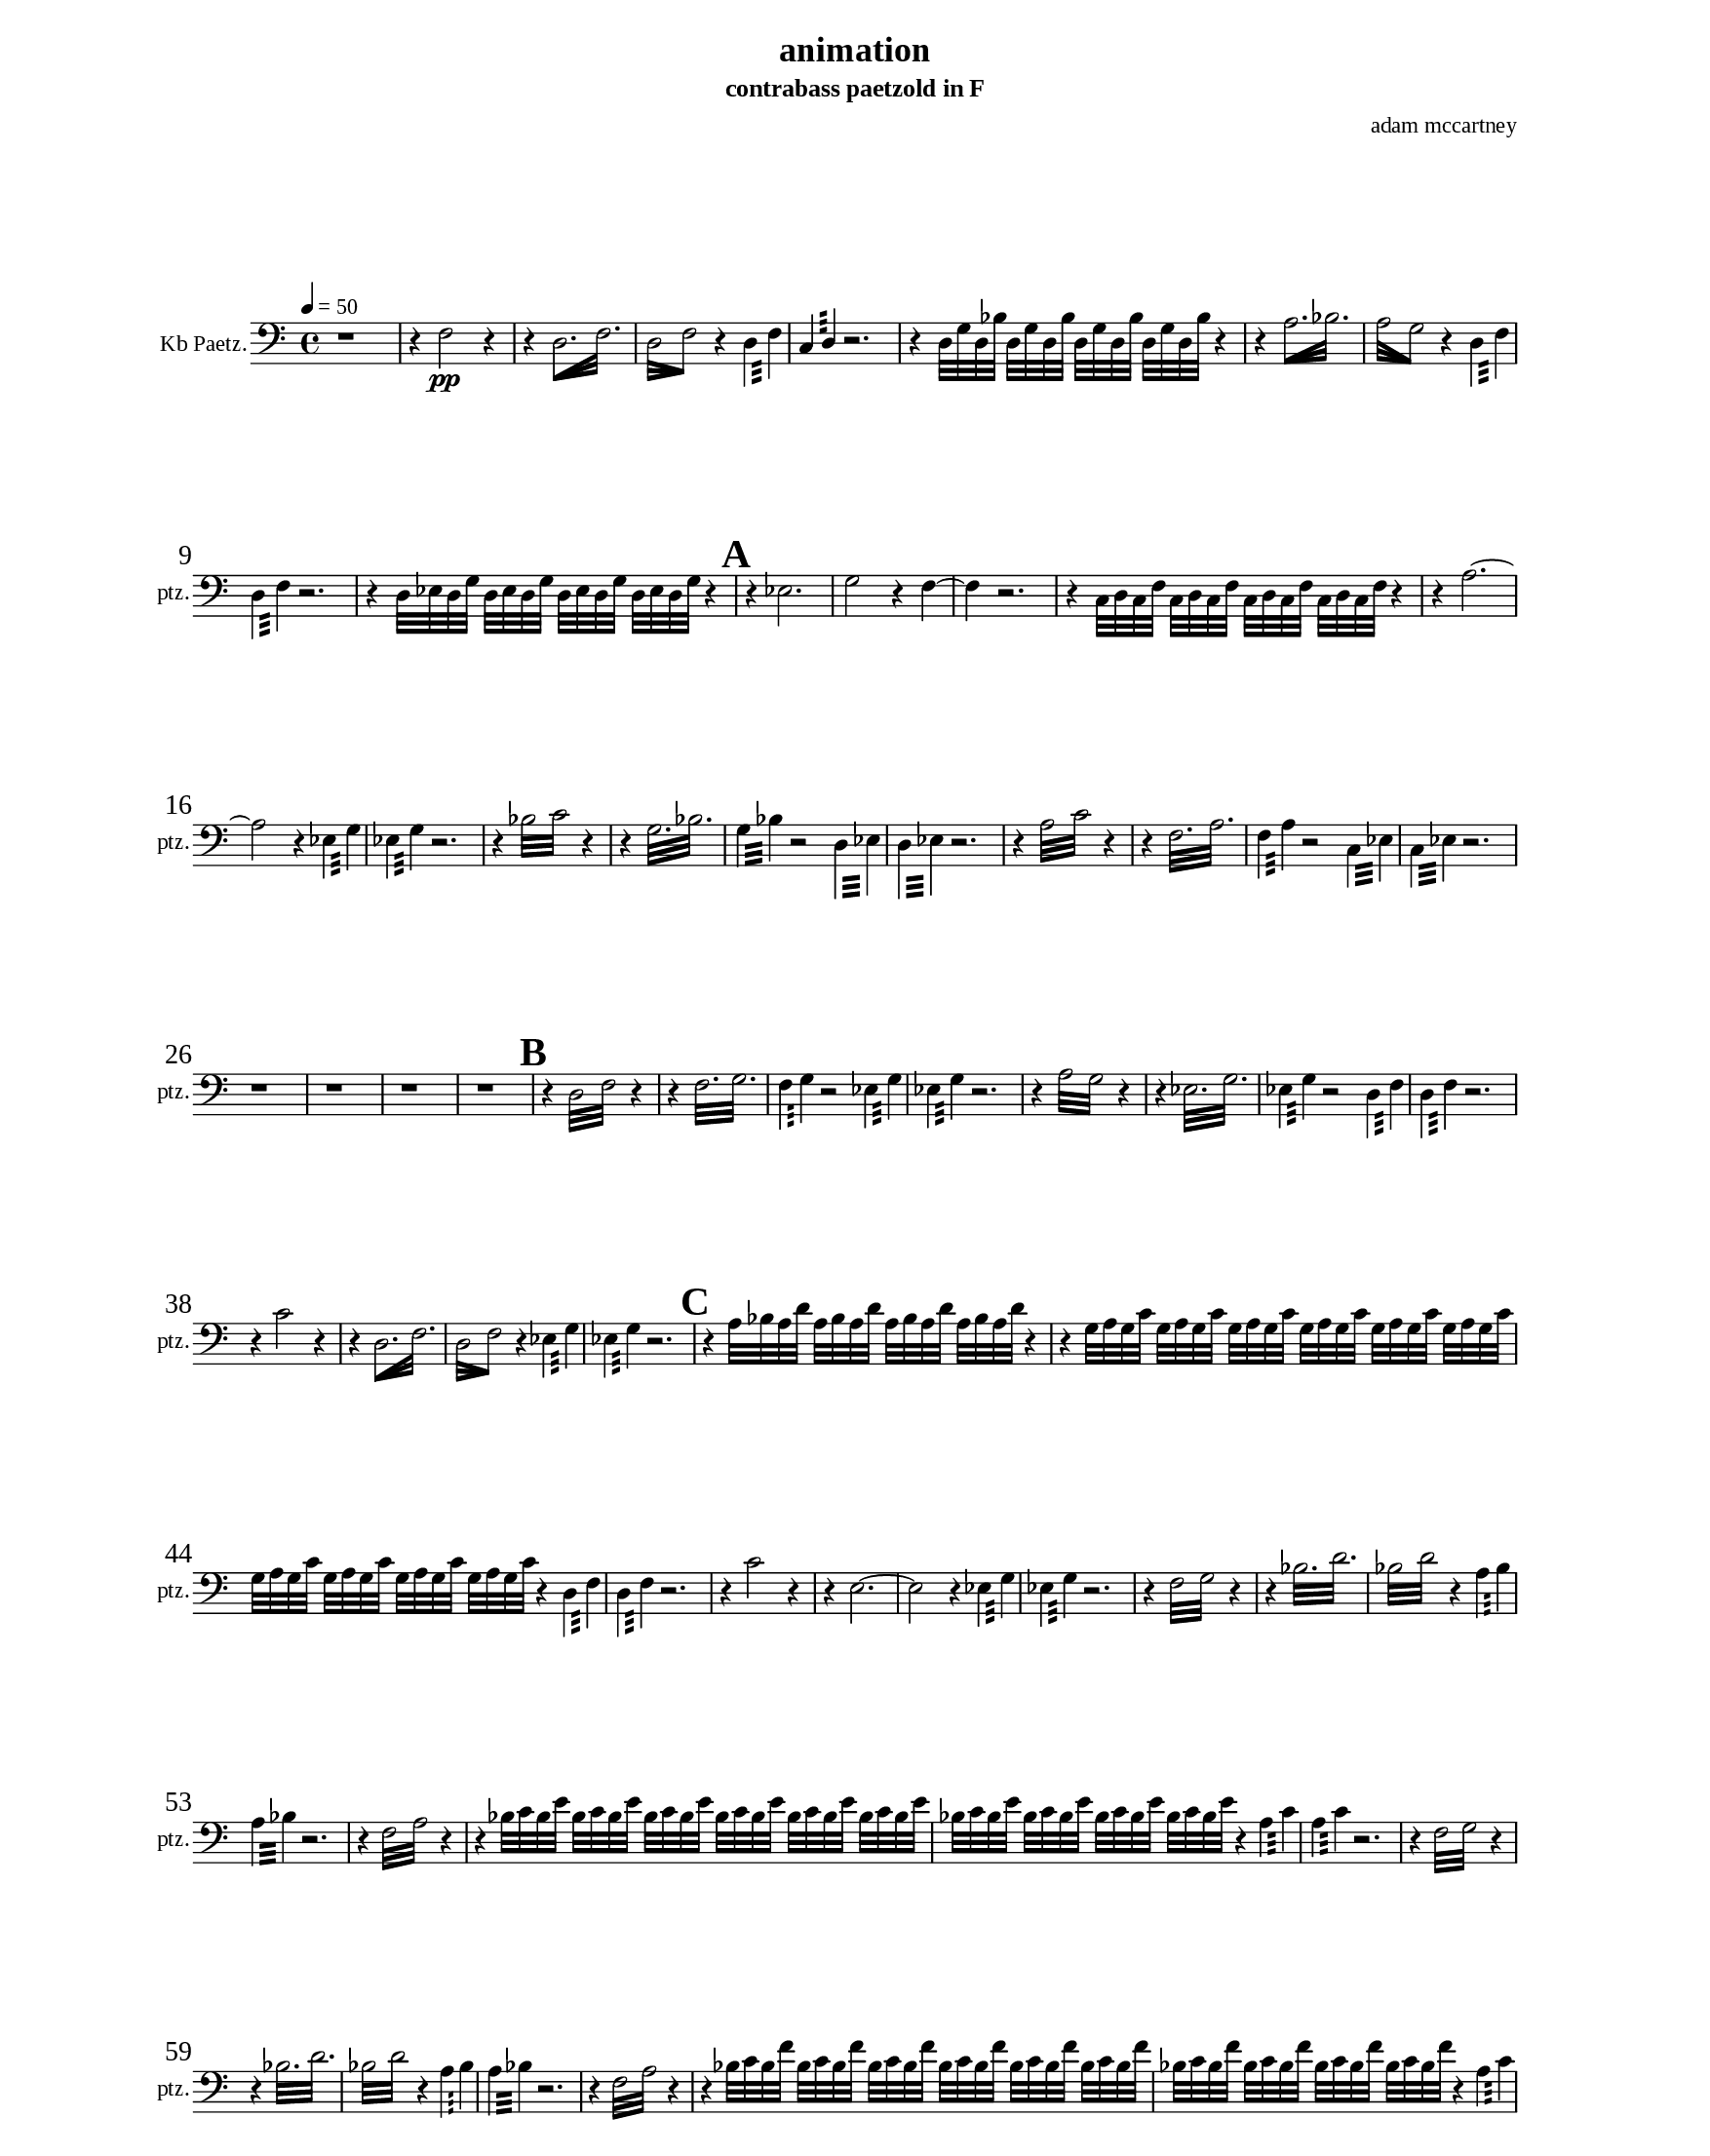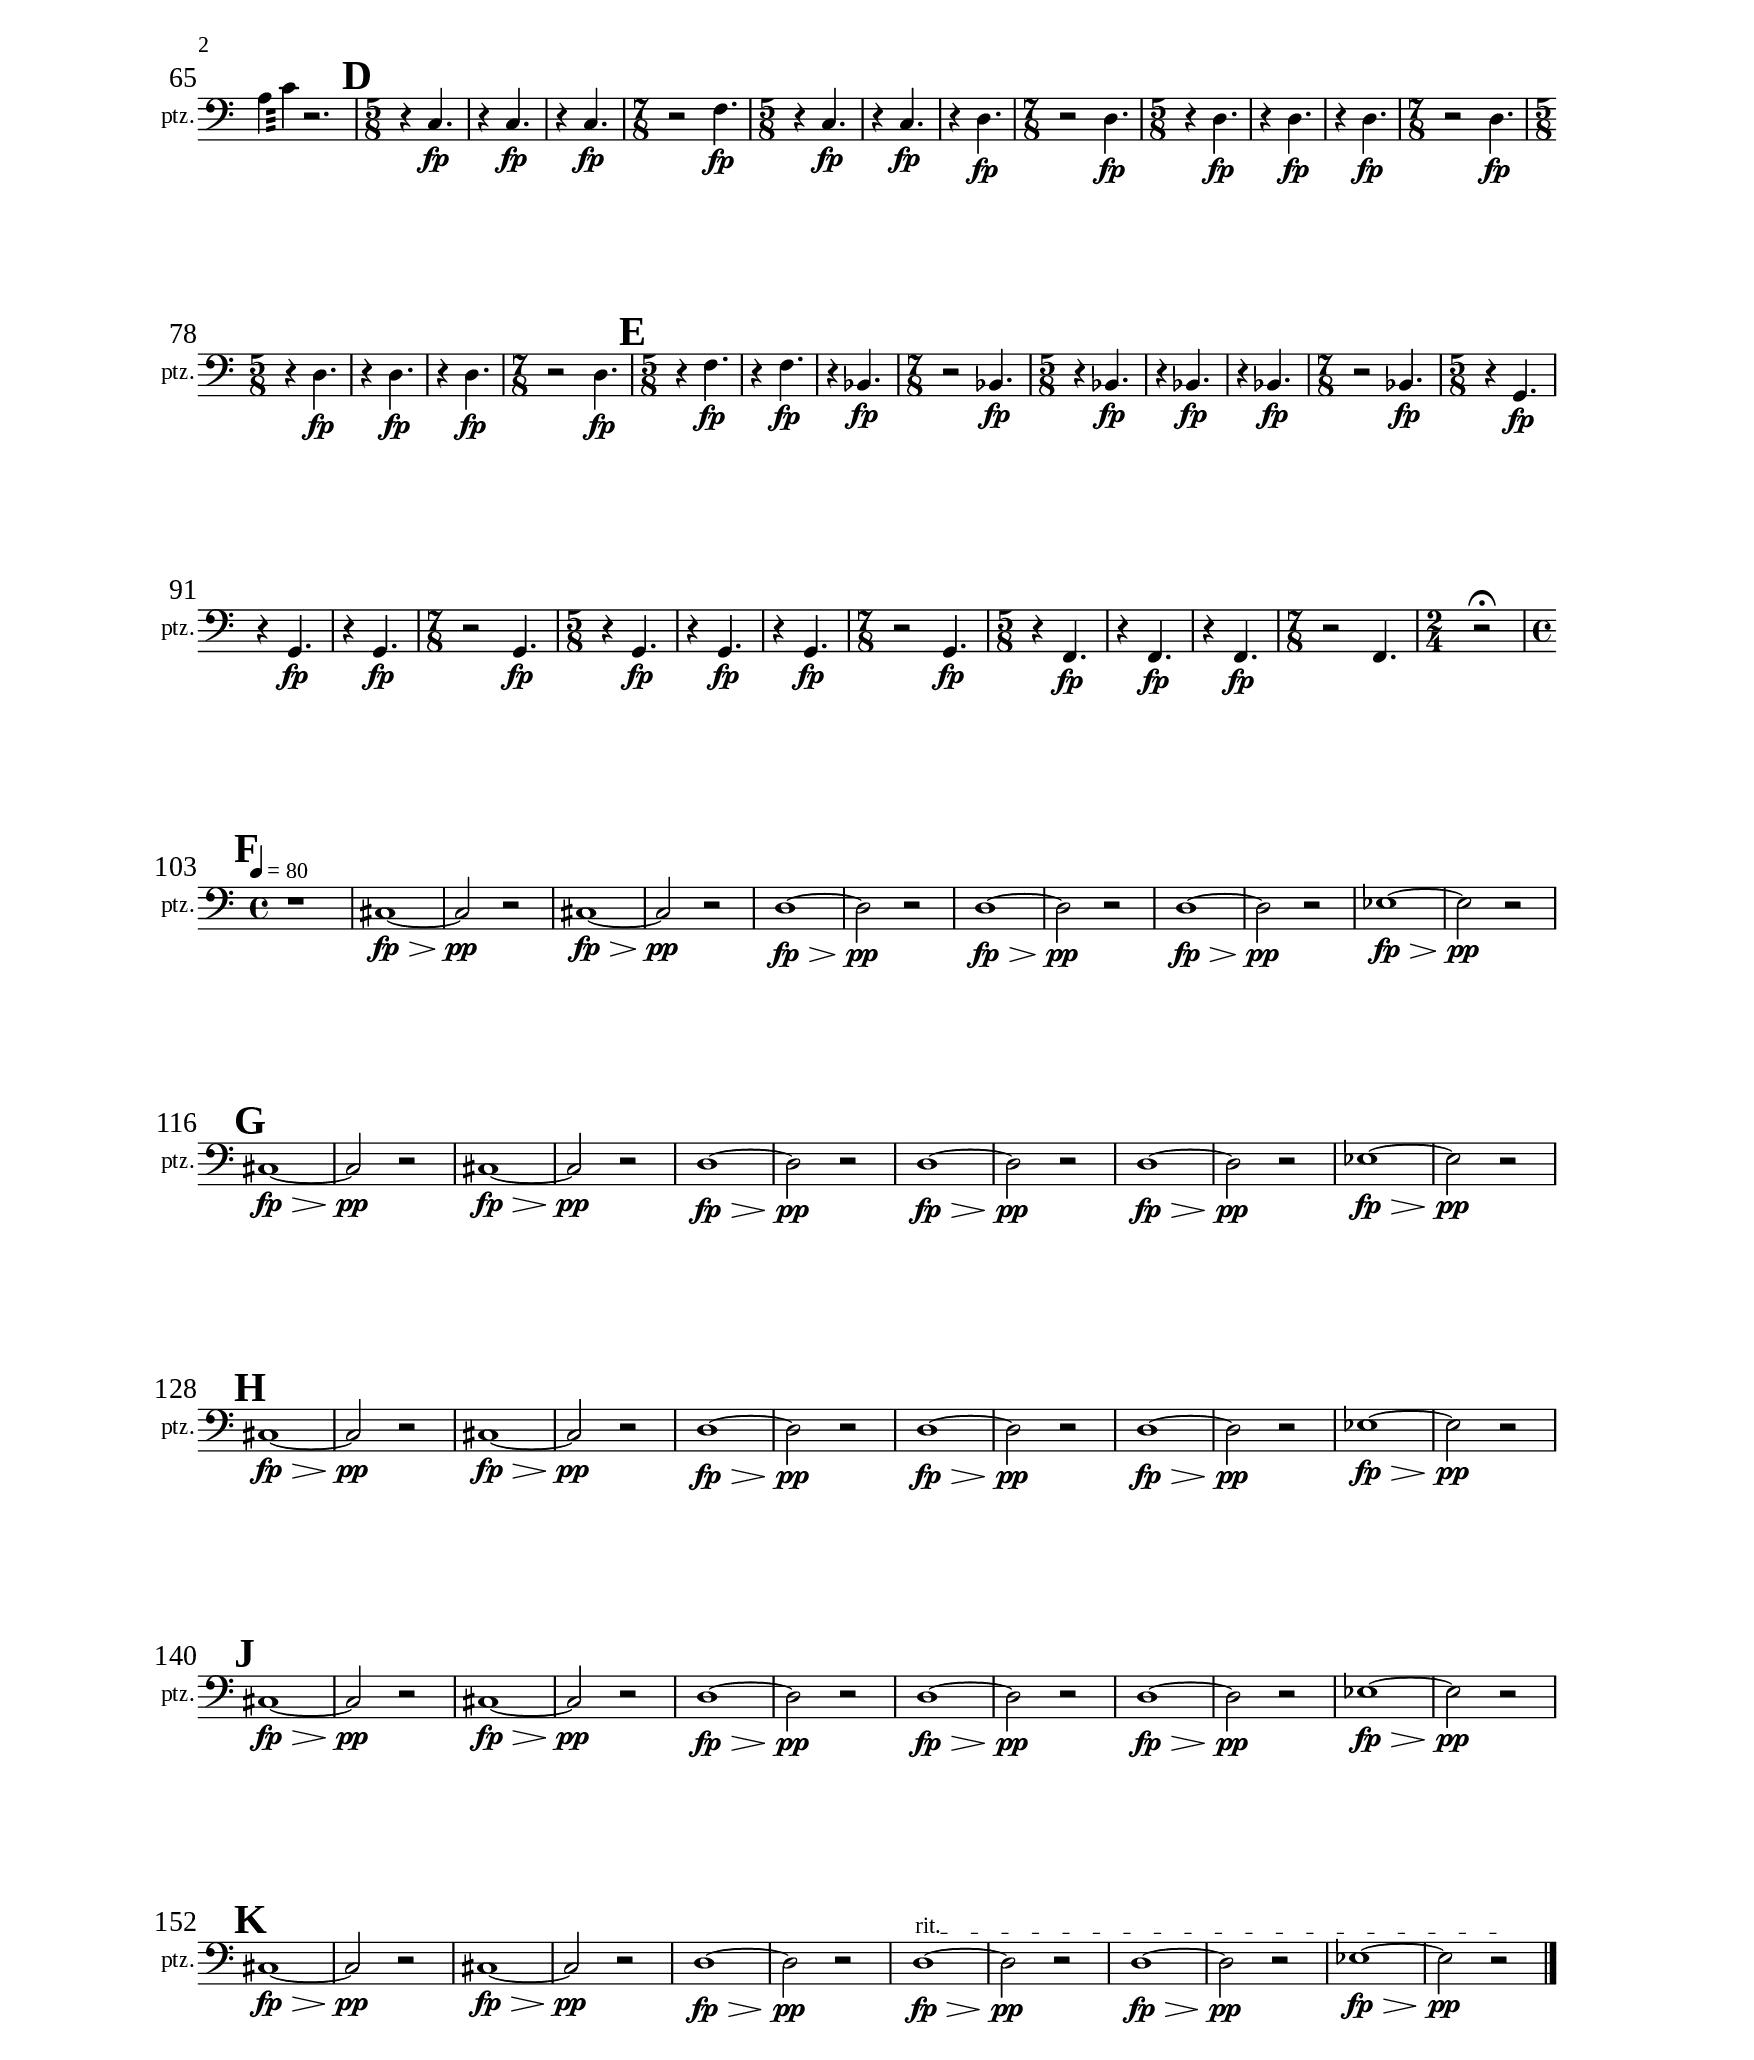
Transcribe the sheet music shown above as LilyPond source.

\version "2.18.2"

%\include "ra_songOne_mezzoSopran.ly"

\version "2.18.2"

\addInstrumentDefinition #"Alto Recorder"
  #`((instrumentTransposition . ,(ly:make-pitch 0 0 0))
     (shortInstrumentName . "Alt.")
     (instrumentCueName . ,(make-bold-markup "Change to Alto Recorder"))
     (midiInstrument . "flute"))
  
  \addInstrumentDefinition #"Tenor Recorder"
  #`((instrumentTransposition . ,(ly:make-pitch 0 0 0))
     (shortInstrumentName . "Ten.")
     (instrumentCueName . ,(make-bold-markup "Change to Tenor Recorder"))
     (midiInstrument . "flute"))
  
    \addInstrumentDefinition #"Contrabass Paetzold in F"
  #`((instrumentTransposition . ,(ly:make-pitch 0 0 0))
     (shortInstrumentName . "Paetz.")
     (instrumentCueName . ,(make-bold-markup "Change to Paetzold"))
     (midiInstrument . "flute"))
  
  %%%%%%%%
  %%%%%%%%Macros
  %%%%%%%%
  
  beamAccel = { \override Beam.grow-direction = #RIGHT }
  
  beamDeccel = { \override Beam.grow-direction = #LEFT }
  
  beamNeutral = { \override Beam.grow-direction = #f }
  
  startRit = { \override TextSpanner.bound-details.left.text =
             \markup { \upright "rit." } }

  %%%%%%%%
  %%%%%%%%
  %%%%%%%%
  
animation_recorders =
  {
    
    %% Ostinato
    \time 4/4
    \tempo 4 = 50
    \clef "bass"
    r1
    \bar "|"
    r4 f2\pp r4 \bar "|"
    r4 
    \beamAccel
    \repeat tremolo 12 { d32 f } \bar "|"
    \beamDeccel
    \repeat tremolo 8 { d32 f } 
    \beamNeutral
    r4 \repeat tremolo 4 { d32 f } \bar "|"
    \repeat tremolo 4 { c32 d } r2. \bar "|"
    
    r4 \repeat unfold 4 { d32[ g d bes] } r4 \bar "|"
    r4 
    \beamAccel
    \repeat tremolo 12 { a32 bes } \bar "|"
    \beamDeccel
    \repeat tremolo 8 { a32 g } r4 
    \beamNeutral
    \repeat tremolo 4 { d32 f } \bar "|"
    \repeat tremolo 4 { d32 f } r2. \bar "|"
    
    r4 \repeat unfold 4 { d32[ es d g] } r4 \bar "|"
    \mark #1
    \barNumberCheck #11
    r4 es2. \bar "|"
    g2 r4 f4 ~ \bar "|"
    f4 r2. \bar "|"
    
    r4 \repeat unfold 4 { c32[ d c f] } r4 \bar "|"
    r4 a2. ~ \bar "|"
    a2 r4 \repeat tremolo 4 { es32 g } \bar "|"
    \repeat tremolo 4 { es32 g } r2. \bar "|"
    
    r4 \repeat tremolo 8 { bes32 c' } r4 \bar "|"
    r4 \repeat tremolo 12 { g32 bes } \bar "|"
    \repeat tremolo 4 { g32 bes } r2 \repeat tremolo 4 { d32 es } \bar "|"
    \repeat tremolo 4 { d32 es } r2. \bar "|"
    
    r4 \repeat tremolo 8 { a32 c' } r4 \bar "|"
    r4 \repeat tremolo 12 { f32 a } \bar "|"
    \repeat tremolo 4 { f32 a } r2 \repeat tremolo 4 { c32 es } \bar "|"
    \repeat tremolo 4 { c32 es } r2. \bar "|"
    
    
    r1 \bar "|" r1 \bar "|"
    r1 \bar "|" r1 \bar "|"
    
    \mark #2
    \barNumberCheck #30
    r4 \repeat tremolo 8 { d32 f } r4 \bar "|"
    r4 \repeat tremolo 12 { f32 g } \bar "|"
    \repeat tremolo 4 { f32 g } r2 \repeat tremolo 4 { es32 g } \bar "|"
    \repeat tremolo 4 { es32 g } r2. \bar "|"
    
    r4 \repeat tremolo 8 { a32 g } r4 \bar "|"
    r4 \repeat tremolo 12 { es32 g } \bar "|"
    \repeat tremolo 4 { es32 g } r2 \repeat tremolo 4 { d32 f } \bar "|"
    \repeat tremolo 4 { d32 f } r2. \bar "|"

    

    r4 c'2 r4 \bar "|"
    r4 
    \beamAccel
    \repeat tremolo 12 { d32 f } \bar "|"
    \beamDeccel
    \repeat tremolo 8 { d32 f } r4 
    \beamNeutral
    \repeat tremolo 4 { es32 g } \bar "|"
    \repeat tremolo 4 { es32 g } r2. \bar "|"
    
    \mark #3
    \barNumberCheck #42
    r4 \repeat unfold 4 { a32[ bes a d'] } r4 \bar "|"
    r4 \repeat unfold 6 { g32[ a g c'] } \bar "|"
    \repeat unfold 4 { g32[ a g c'] } r4 \repeat tremolo 4 { d32 f } \bar "|"
    \repeat tremolo 4 { d32 f } r2. \bar "|"

    r4 c'2 r4 \bar "|"
    r4 e2. ~ \bar "|"
    e2 r4 \repeat tremolo 4 { es32 g } \bar "|"
    \repeat tremolo 4 { es32 g } r2. \bar "|"
    

    r4 \repeat tremolo 8 { f32 g } r4 \bar "|"
    r4 \repeat tremolo 12 { bes32 d' } \bar "|"
    \repeat tremolo 8 { bes32 d' } r4 \repeat tremolo 4 { a32 bes } \bar "|"
    \repeat tremolo 4 { a32 bes } r2. \bar "|"
    
    r4 \repeat tremolo 8 { f32 a } r4 \bar "|"
    r4 \repeat unfold 6 { bes32[ c' bes e'] } \bar "|"
    \repeat unfold 4 { bes32[ c' bes e'] } r4 \repeat tremolo 4 { a32 c' } \bar "|"
    \repeat tremolo 4 { a32 c' }  r2. \bar "|"
    
    r4 \repeat tremolo 8 { f32 g } r4 \bar "|"
    r4 \repeat tremolo 12 { bes32 d' } \bar "|"
    \repeat tremolo 8 { bes32 d' } r4 \repeat tremolo 4 { a32 bes } \bar "|"
    \repeat tremolo 4 { a32 bes } r2. \bar "|"
    
    r4 \repeat tremolo 8 { f32 a } r4 \bar "|"
    r4 \repeat unfold 6 { bes32[ c' bes f'] } \bar "|"
    \repeat unfold 4 { bes32[ c' bes f'] } r4 \repeat tremolo 4 { a32 c' } \bar "|"
    \repeat tremolo 4 { a32 c' } r2. \bar "|"


    %% Section Three
    %% Mod Five third down
    \time 5/8 
    \mark #4
    r4 c4.\fp |
    r4 c4.\fp |
    r4 c4.\fp |
    \time 7/8
    r2 f4.\fp |
    
    \time 5/8
    r4 c4.\fp |
    r4 c4.\fp |
    r4 d4.\fp |
    \time 7/8
    r2 d4.\fp |
    
    \time 5/8
    r4 d4.\fp |
    r4 d4.\fp |
    r4 d4.\fp |
    \time 7/8
    r2 d4.\fp |
    
    \time 5/8
    r4 d4.\fp |
    r4 d4.\fp |
    r4 d4.\fp |
    \time 7/8
    r2 d4.\fp |
    
    \mark #5
    \time 5/8
    r4 f4.\fp |
    r4 f4.\fp |
    r4 bes,4.\fp |
    \time 7/8
    r2 bes,4.\fp |

    \time 5/8
    r4 bes,4.\fp |
    r4 bes,4.\fp |
    r4 bes,4.\fp |
    \time 7/8
    r2 bes,4.\fp |
    
    \time 5/8
    r4 g,4.\fp |
    r4 g,4.\fp |
    r4 g,4.\fp |
    \time 7/8
    r2 g,4.\fp |
    
    \time 5/8
    r4 g,4.\fp |
    r4 g,4.\fp |
    r4 g,4.\fp |
    \time 7/8
    r2 g,4.\fp |
    
    \time 5/8
    r4 f,4. \fp|
    r4 f,4.\fp |
    r4 f,4.\fp |
    \time 7/8
    r2 f,4. |
    
    \time 2/4
    r2\fermata |
    
    
    \time 4/4
    \tempo 4 = 80
    \clef bass
    \break
    \mark #6
    r1 \bar "|" 
    %% Repeat One

    cis1\fp\> ~ \bar"|"
    cis2\!\pp r2 \bar"|"
    cis1\fp\> ~ \bar"|"
    cis2\!\pp r2 \bar"|"
    d1\fp\> ~ \bar"|"
    d2\!\pp r2 \bar"|"
    d1\fp\> ~ \bar"|"
    d2\!\pp r2 \bar"|"
    d1\fp\> ~ \bar"|"
    d2\!\pp r2 \bar"|"
    es1\fp\> ~ \bar"|"
    es2\!\pp r2 \bar"|"
    
    %%repeat 2
    \mark #7
    \barNumberCheck 116
    \break
    cis1\fp\> ~ \bar"|"
    cis2\!\pp r2 \bar"|"
    cis1\fp\> ~ \bar"|"
    cis2\!\pp r2 \bar"|"
    d1\fp\> ~ \bar"|"
    d2\!\pp r2 \bar"|"
    d1\fp\> ~ \bar"|"
    d2\!\pp r2 \bar"|"
    d1\fp\> ~ \bar"|"
    d2\!\pp r2 \bar"|"
    es1\fp\> ~ \bar"|"
    es2\!\pp r2 \bar"|"
    
    %%repeat 3
    \mark #8
    \break
    cis1\fp\> ~ \bar"|"
    cis2\!\pp r2 \bar"|"
    cis1\fp\> ~ \bar"|"
    cis2\!\pp r2 \bar"|"
    d1\fp\> ~ \bar"|"
    d2\!\pp r2 \bar"|"
    d1\fp\> ~ \bar"|"
    d2\!\pp r2 \bar"|"
    d1\fp\> ~ \bar"|"
    d2\!\pp r2 \bar"|"
    es1\fp\> ~ \bar"|"
    es2\!\pp r2 \bar"|"
    
    %%repeat 4
    \mark #9
    \break
    cis1\fp\> ~ \bar"|"
    cis2\!\pp r2 \bar"|"
    cis1\fp\> ~ \bar"|"
    cis2\!\pp r2 \bar"|"
    d1\fp\> ~ \bar"|"
    d2\!\pp r2 \bar"|"
    d1\fp\> ~ \bar"|"
    d2\!\pp r2 \bar"|"
    d1\fp\> ~ \bar"|"
    d2\!\pp r2 \bar"|"
    es1\fp\> ~ \bar"|"
    es2\!\pp r2 \bar"|"
    
    %%repeat 5
    \mark #10
    \barNumberCheck #152
    \break
    cis1\fp\> ~ \bar"|"
    cis2\!\pp r2 \bar"|"
    cis1\fp\> ~ \bar"|"
    cis2\!\pp r2 \bar"|"
    d1\fp\> ~ \bar"|"
    d2\!\pp r2 \bar"|"
    \startRit
    d1\fp\>\startTextSpan ~ \bar"|"
    d2\!\pp r2 \bar"|"
    d1\fp\> ~ \bar"|"
    
    d2\!\pp r2 \bar"|"
    es1\fp\> ~ \bar"|"
    es2\!\pp r2\stopTextSpan 
    %}
	\bar "|."
  }



%\include "205_piano_2iv.ly"

instrument = ""
\book {
  
  \version "2.18.2"

\header {
  title = "animation"
  subtitle = "contrabass paetzold in F"
  dedication = ""
  composer = "adam mccartney"
  opus = ""
  date = ""
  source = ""
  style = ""

  instrument = \instrument

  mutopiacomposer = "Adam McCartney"
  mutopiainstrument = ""

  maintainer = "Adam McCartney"
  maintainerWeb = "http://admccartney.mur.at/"
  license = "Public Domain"
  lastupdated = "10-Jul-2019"

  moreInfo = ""
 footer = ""
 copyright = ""
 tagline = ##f
}

  \paper {
    #(set-paper-size "a3")
  line-width = 230\mm
  two-sided = ##t
  %inner-margin = 23\mm 
  %outer-margin = 25\mm 
  %ragged-right = ##f
  %ragged-last = ##f
  
  min-systems-per-page = #3
  max-systems-per-page = #8
  system-system-spacing.padding = #15  %fit staves closer together
  system-system-spacing.stretchability = #15  %how flexible the spacing is


 myStaffSize = #20
  #(define fonts
    (make-pango-font-tree "Times New Roman"
                          "Nimbus Sans"
                          "Luxi Mono"
                          
                           (/ myStaffSize 20))) 
  
  }


  %%%%% 1st Movement - Adagio
  
  \score {
<<

\new StaffGroup<<

	  \new Staff \with {
		instrumentName = \markup{ "Kb Paetz."} 
		shortInstrumentName = #"ptz."
		midiInstrument = "recorder"
	  }{\accidentalStyle modern \animation_recorders}
	  

	  >> % StaffGroup


>>%Score
  
	  

	\header {piece = ""}
	
	
	\layout {
	  
	   indent = 1\cm
           % Increase the size of the bar number by 2
           \override Score.BarNumber.font-size = #2
        
           \set Score.markFormatter = #format-mark-box-alphabet
           \override Score.RehearsalMark.font-size = #5 
           \set Staff.barAlways = ##t
           \set Staff.defaultBarType = "" 
           
           \context {
                     \Score

                     
                    }
  
           \context {
                     \Staff

                    }
           
                    
           %{\context {
                     \Voice
                     % Permit line breaks within tuplets
                     \remove "Forbid_line_break_engraver"
                     % Allow beams to be broken at line breaks
                     \override Beam.breakable = ##t
                     %% Allows to line break in the 
                     \remove Forbid_line_break_engraver
                    }
             %} 
                
	        }
	        
	
	\midi {} 
                    }
  }
   
  
  